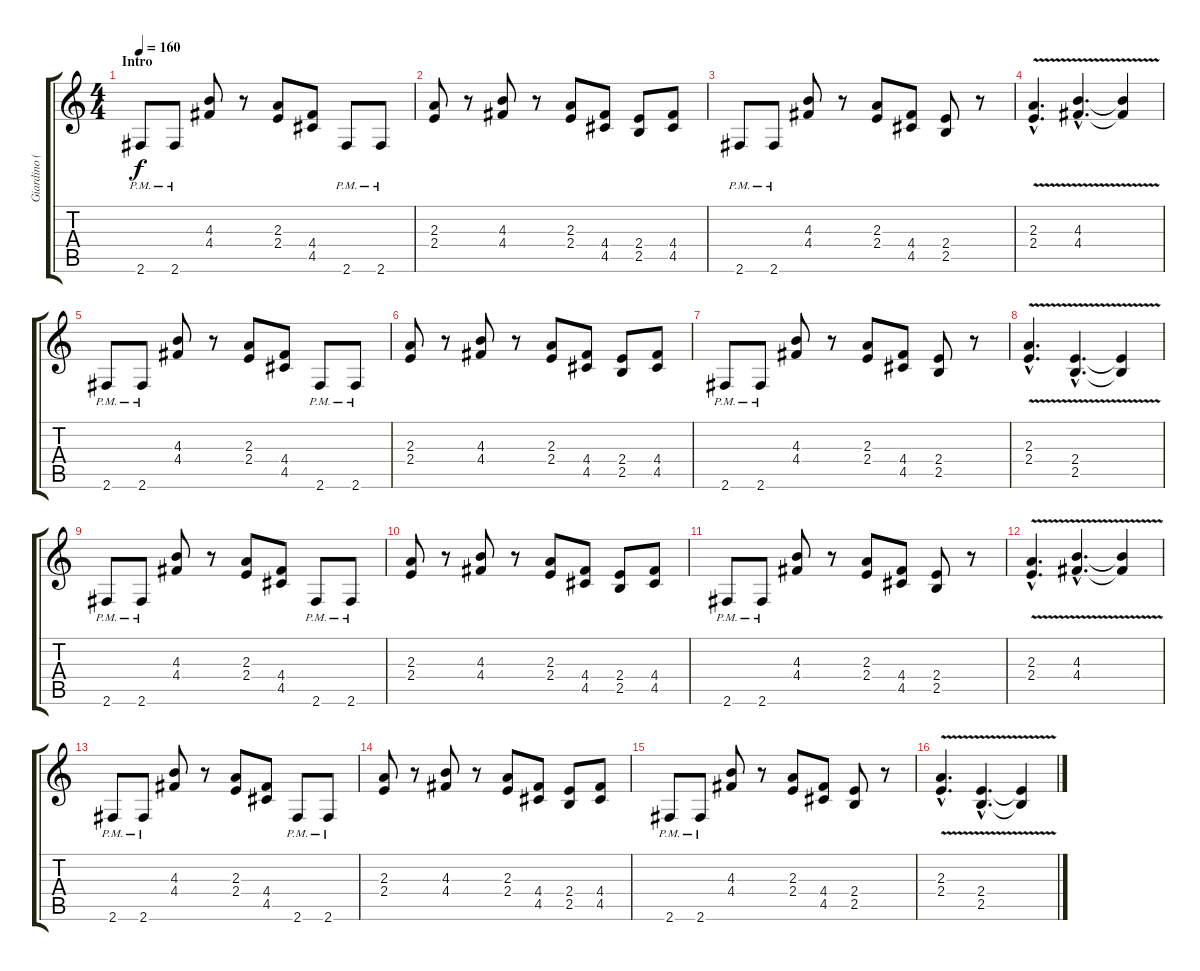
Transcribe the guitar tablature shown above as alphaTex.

\track ("Giardino (Solos)" "Giardino (") {instrument distortionguitar}
\staff {score tabs}
\tuning (E4 B3 G3 D3 A2 E2) {hide}
\ts (4 4)
\section ("" "Intro")
\tempo 160
\clef g2
\ks c
2.6{pm}.8{dy f instrument distortionguitar} 2.6{pm}.8 (4.3 4.4).8 r.8 (2.3 2.4).8 (4.4 4.5).8 2.6{pm}.8 2.6{pm}.8 |
(2.3 2.4).8 r.8 (4.3 4.4).8 r.8 (2.3 2.4).8 (4.4 4.5).8 (2.4 2.5).8 (4.4 4.5).8 |
2.6{pm}.8 2.6{pm}.8 (4.3 4.4).8 r.8 (2.3 2.4).8 (4.4 4.5).8 (2.4 2.5).8 r.8 |
(2.3{v hac} 2.4{hac}).4{d} (4.3{v hac} 4.4{hac}).4{d} (4.3{t} 4.4{t}).4 |
2.6{pm}.8 2.6{pm}.8 (4.3 4.4).8 r.8 (2.3 2.4).8 (4.4 4.5).8 2.6{pm}.8 2.6{pm}.8 |
(2.3 2.4).8 r.8 (4.3 4.4).8 r.8 (2.3 2.4).8 (4.4 4.5).8 (2.4 2.5).8 (4.4 4.5).8 |
2.6{pm}.8 2.6{pm}.8 (4.3 4.4).8 r.8 (2.3 2.4).8 (4.4 4.5).8 (2.4 2.5).8 r.8 |
(2.3{v hac} 2.4{hac}).4{d} (2.4{v hac} 2.5{hac}).4{d} (2.4{t} 2.5{t}).4 |
2.6{pm}.8 2.6{pm}.8 (4.3 4.4).8 r.8 (2.3 2.4).8 (4.4 4.5).8 2.6{pm}.8 2.6{pm}.8 |
(2.3 2.4).8 r.8 (4.3 4.4).8 r.8 (2.3 2.4).8 (4.4 4.5).8 (2.4 2.5).8 (4.4 4.5).8 |
2.6{pm}.8 2.6{pm}.8 (4.3 4.4).8 r.8 (2.3 2.4).8 (4.4 4.5).8 (2.4 2.5).8 r.8 |
(2.3{v hac} 2.4{hac}).4{d} (4.3{v hac} 4.4{hac}).4{d} (4.3{t} 4.4{t}).4 |
2.6{pm}.8 2.6{pm}.8 (4.3 4.4).8 r.8 (2.3 2.4).8 (4.4 4.5).8 2.6{pm}.8 2.6{pm}.8 |
(2.3 2.4).8 r.8 (4.3 4.4).8 r.8 (2.3 2.4).8 (4.4 4.5).8 (2.4 2.5).8 (4.4 4.5).8 |
2.6{pm}.8 2.6{pm}.8 (4.3 4.4).8 r.8 (2.3 2.4).8 (4.4 4.5).8 (2.4 2.5).8 r.8 |
(2.3{v hac} 2.4{hac}).4{d} (2.4{v hac} 2.5{hac}).4{d} (2.4{t} 2.5{t}).4
